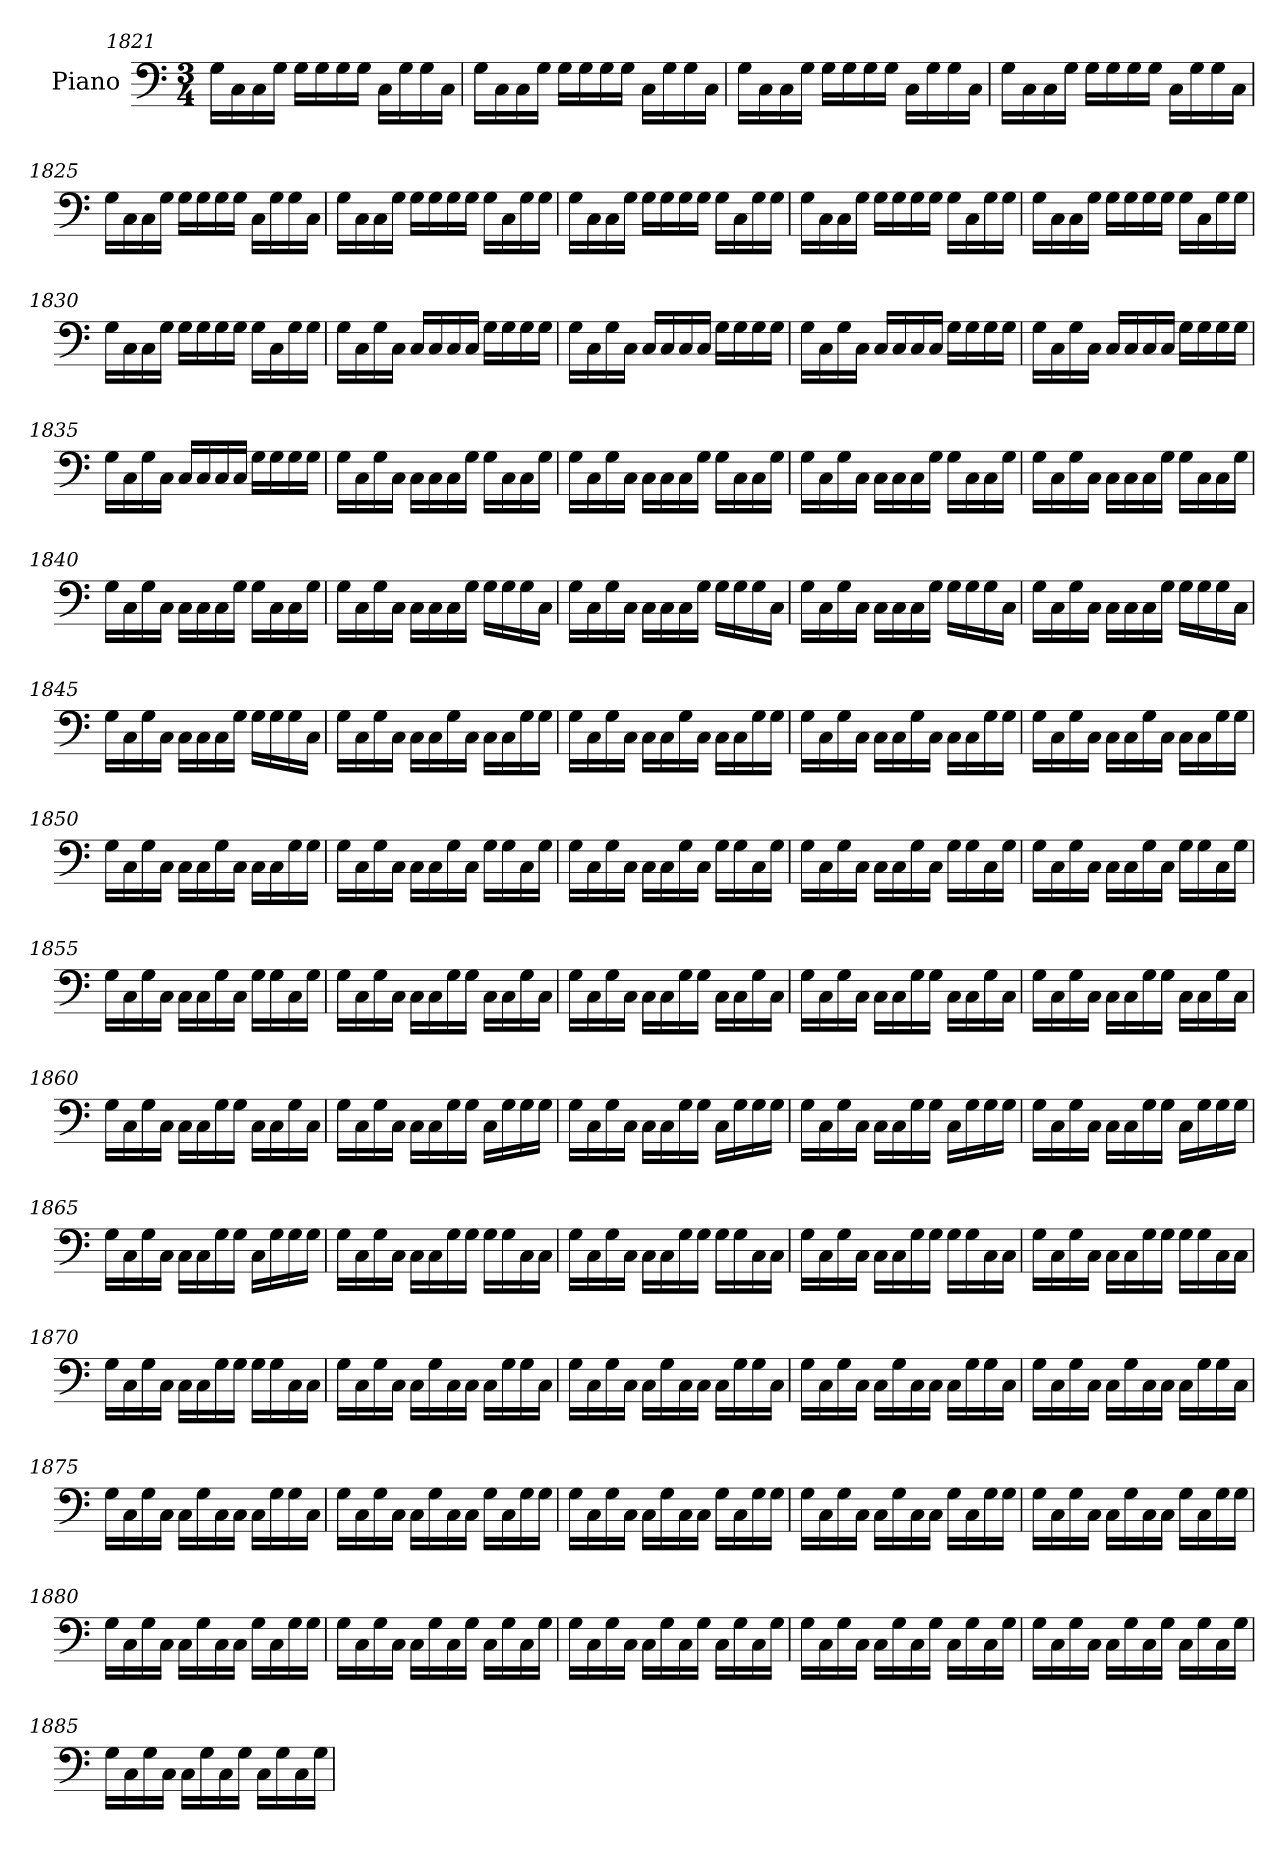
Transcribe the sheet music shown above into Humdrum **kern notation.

**kern
*part1
*staff1
*I"Piano
*I'Pno.
*clefF4
*k[]
*M3/4
=1821
16G\LL
16C\
16C\
16G\JJ
16G\LL
16G\
16G\
16G\JJ
16C\LL
16G\
16G\
16C\JJ
!!LO:PB:g=z
=1822
16G\LL
16C\
16C\
16G\JJ
16G\LL
16G\
16G\
16G\JJ
16C\LL
16G\
16G\
16C\JJ
=1823
16G\LL
16C\
16C\
16G\JJ
16G\LL
16G\
16G\
16G\JJ
16C\LL
16G\
16G\
16C\JJ
=1824
16G\LL
16C\
16C\
16G\JJ
16G\LL
16G\
16G\
16G\JJ
16C\LL
16G\
16G\
16C\JJ
!!LO:LB:g=z
=1825
16G\LL
16C\
16C\
16G\JJ
16G\LL
16G\
16G\
16G\JJ
16C\LL
16G\
16G\
16C\JJ
=1826
16G\LL
16C\
16C\
16G\JJ
16G\LL
16G\
16G\
16G\JJ
16G\LL
16C\
16G\
16G\JJ
=1827
16G\LL
16C\
16C\
16G\JJ
16G\LL
16G\
16G\
16G\JJ
16G\LL
16C\
16G\
16G\JJ
!!LO:LB:g=z
=1828
16G\LL
16C\
16C\
16G\JJ
16G\LL
16G\
16G\
16G\JJ
16G\LL
16C\
16G\
16G\JJ
=1829
16G\LL
16C\
16C\
16G\JJ
16G\LL
16G\
16G\
16G\JJ
16G\LL
16C\
16G\
16G\JJ
=1830
16G\LL
16C\
16C\
16G\JJ
16G\LL
16G\
16G\
16G\JJ
16G\LL
16C\
16G\
16G\JJ
!!LO:LB:g=z
=1831
16G\LL
16C\
16G\
16C\JJ
16C/LL
16C/
16C/
16C/JJ
16G\LL
16G\
16G\
16G\JJ
=1832
16G\LL
16C\
16G\
16C\JJ
16C/LL
16C/
16C/
16C/JJ
16G\LL
16G\
16G\
16G\JJ
=1833
16G\LL
16C\
16G\
16C\JJ
16C/LL
16C/
16C/
16C/JJ
16G\LL
16G\
16G\
16G\JJ
!!LO:LB:g=z
=1834
16G\LL
16C\
16G\
16C\JJ
16C/LL
16C/
16C/
16C/JJ
16G\LL
16G\
16G\
16G\JJ
=1835
16G\LL
16C\
16G\
16C\JJ
16C/LL
16C/
16C/
16C/JJ
16G\LL
16G\
16G\
16G\JJ
=1836
16G\LL
16C\
16G\
16C\JJ
16C\LL
16C\
16C\
16G\JJ
16G\LL
16C\
16C\
16G\JJ
!!LO:LB:g=z
=1837
16G\LL
16C\
16G\
16C\JJ
16C\LL
16C\
16C\
16G\JJ
16G\LL
16C\
16C\
16G\JJ
=1838
16G\LL
16C\
16G\
16C\JJ
16C\LL
16C\
16C\
16G\JJ
16G\LL
16C\
16C\
16G\JJ
=1839
16G\LL
16C\
16G\
16C\JJ
16C\LL
16C\
16C\
16G\JJ
16G\LL
16C\
16C\
16G\JJ
!!LO:LB:g=z
=1840
16G\LL
16C\
16G\
16C\JJ
16C\LL
16C\
16C\
16G\JJ
16G\LL
16C\
16C\
16G\JJ
=1841
16G\LL
16C\
16G\
16C\JJ
16C\LL
16C\
16C\
16G\JJ
16G\LL
16G\
16G\
16C\JJ
=1842
16G\LL
16C\
16G\
16C\JJ
16C\LL
16C\
16C\
16G\JJ
16G\LL
16G\
16G\
16C\JJ
!!LO:LB:g=z
=1843
16G\LL
16C\
16G\
16C\JJ
16C\LL
16C\
16C\
16G\JJ
16G\LL
16G\
16G\
16C\JJ
=1844
16G\LL
16C\
16G\
16C\JJ
16C\LL
16C\
16C\
16G\JJ
16G\LL
16G\
16G\
16C\JJ
=1845
16G\LL
16C\
16G\
16C\JJ
16C\LL
16C\
16C\
16G\JJ
16G\LL
16G\
16G\
16C\JJ
!!LO:LB:g=z
=1846
16G\LL
16C\
16G\
16C\JJ
16C\LL
16C\
16G\
16C\JJ
16C\LL
16C\
16G\
16G\JJ
=1847
16G\LL
16C\
16G\
16C\JJ
16C\LL
16C\
16G\
16C\JJ
16C\LL
16C\
16G\
16G\JJ
=1848
16G\LL
16C\
16G\
16C\JJ
16C\LL
16C\
16G\
16C\JJ
16C\LL
16C\
16G\
16G\JJ
!!LO:LB:g=z
=1849
16G\LL
16C\
16G\
16C\JJ
16C\LL
16C\
16G\
16C\JJ
16C\LL
16C\
16G\
16G\JJ
=1850
16G\LL
16C\
16G\
16C\JJ
16C\LL
16C\
16G\
16C\JJ
16C\LL
16C\
16G\
16G\JJ
=1851
16G\LL
16C\
16G\
16C\JJ
16C\LL
16C\
16G\
16C\JJ
16G\LL
16G\
16C\
16G\JJ
!!LO:LB:g=z
=1852
16G\LL
16C\
16G\
16C\JJ
16C\LL
16C\
16G\
16C\JJ
16G\LL
16G\
16C\
16G\JJ
=1853
16G\LL
16C\
16G\
16C\JJ
16C\LL
16C\
16G\
16C\JJ
16G\LL
16G\
16C\
16G\JJ
=1854
16G\LL
16C\
16G\
16C\JJ
16C\LL
16C\
16G\
16C\JJ
16G\LL
16G\
16C\
16G\JJ
!!LO:PB:g=z
=1855
16G\LL
16C\
16G\
16C\JJ
16C\LL
16C\
16G\
16C\JJ
16G\LL
16G\
16C\
16G\JJ
=1856
16G\LL
16C\
16G\
16C\JJ
16C\LL
16C\
16G\
16G\JJ
16C\LL
16C\
16G\
16C\JJ
=1857
16G\LL
16C\
16G\
16C\JJ
16C\LL
16C\
16G\
16G\JJ
16C\LL
16C\
16G\
16C\JJ
!!LO:LB:g=z
=1858
16G\LL
16C\
16G\
16C\JJ
16C\LL
16C\
16G\
16G\JJ
16C\LL
16C\
16G\
16C\JJ
=1859
16G\LL
16C\
16G\
16C\JJ
16C\LL
16C\
16G\
16G\JJ
16C\LL
16C\
16G\
16C\JJ
=1860
16G\LL
16C\
16G\
16C\JJ
16C\LL
16C\
16G\
16G\JJ
16C\LL
16C\
16G\
16C\JJ
!!LO:LB:g=z
=1861
16G\LL
16C\
16G\
16C\JJ
16C\LL
16C\
16G\
16G\JJ
16C\LL
16G\
16G\
16G\JJ
=1862
16G\LL
16C\
16G\
16C\JJ
16C\LL
16C\
16G\
16G\JJ
16C\LL
16G\
16G\
16G\JJ
=1863
16G\LL
16C\
16G\
16C\JJ
16C\LL
16C\
16G\
16G\JJ
16C\LL
16G\
16G\
16G\JJ
!!LO:LB:g=z
=1864
16G\LL
16C\
16G\
16C\JJ
16C\LL
16C\
16G\
16G\JJ
16C\LL
16G\
16G\
16G\JJ
=1865
16G\LL
16C\
16G\
16C\JJ
16C\LL
16C\
16G\
16G\JJ
16C\LL
16G\
16G\
16G\JJ
=1866
16G\LL
16C\
16G\
16C\JJ
16C\LL
16C\
16G\
16G\JJ
16G\LL
16G\
16C\
16C\JJ
!!LO:LB:g=z
=1867
16G\LL
16C\
16G\
16C\JJ
16C\LL
16C\
16G\
16G\JJ
16G\LL
16G\
16C\
16C\JJ
=1868
16G\LL
16C\
16G\
16C\JJ
16C\LL
16C\
16G\
16G\JJ
16G\LL
16G\
16C\
16C\JJ
=1869
16G\LL
16C\
16G\
16C\JJ
16C\LL
16C\
16G\
16G\JJ
16G\LL
16G\
16C\
16C\JJ
!!LO:LB:g=z
=1870
16G\LL
16C\
16G\
16C\JJ
16C\LL
16C\
16G\
16G\JJ
16G\LL
16G\
16C\
16C\JJ
=1871
16G\LL
16C\
16G\
16C\JJ
16C\LL
16G\
16C\
16C\JJ
16C\LL
16G\
16G\
16C\JJ
=1872
16G\LL
16C\
16G\
16C\JJ
16C\LL
16G\
16C\
16C\JJ
16C\LL
16G\
16G\
16C\JJ
!!LO:LB:g=z
=1873
16G\LL
16C\
16G\
16C\JJ
16C\LL
16G\
16C\
16C\JJ
16C\LL
16G\
16G\
16C\JJ
=1874
16G\LL
16C\
16G\
16C\JJ
16C\LL
16G\
16C\
16C\JJ
16C\LL
16G\
16G\
16C\JJ
=1875
16G\LL
16C\
16G\
16C\JJ
16C\LL
16G\
16C\
16C\JJ
16C\LL
16G\
16G\
16C\JJ
!!LO:LB:g=z
=1876
16G\LL
16C\
16G\
16C\JJ
16C\LL
16G\
16C\
16C\JJ
16G\LL
16C\
16G\
16G\JJ
=1877
16G\LL
16C\
16G\
16C\JJ
16C\LL
16G\
16C\
16C\JJ
16G\LL
16C\
16G\
16G\JJ
=1878
16G\LL
16C\
16G\
16C\JJ
16C\LL
16G\
16C\
16C\JJ
16G\LL
16C\
16G\
16G\JJ
!!LO:LB:g=z
=1879
16G\LL
16C\
16G\
16C\JJ
16C\LL
16G\
16C\
16C\JJ
16G\LL
16C\
16G\
16G\JJ
=1880
16G\LL
16C\
16G\
16C\JJ
16C\LL
16G\
16C\
16C\JJ
16G\LL
16C\
16G\
16G\JJ
=1881
16G\LL
16C\
16G\
16C\JJ
16C\LL
16G\
16C\
16G\JJ
16C\LL
16G\
16C\
16G\JJ
!!LO:LB:g=z
=1882
16G\LL
16C\
16G\
16C\JJ
16C\LL
16G\
16C\
16G\JJ
16C\LL
16G\
16C\
16G\JJ
=1883
16G\LL
16C\
16G\
16C\JJ
16C\LL
16G\
16C\
16G\JJ
16C\LL
16G\
16C\
16G\JJ
=1884
16G\LL
16C\
16G\
16C\JJ
16C\LL
16G\
16C\
16G\JJ
16C\LL
16G\
16C\
16G\JJ
!!LO:LB:g=z
=1885
16G\LL
16C\
16G\
16C\JJ
16C\LL
16G\
16C\
16G\JJ
16C\LL
16G\
16C\
16G\JJ
=
*-
